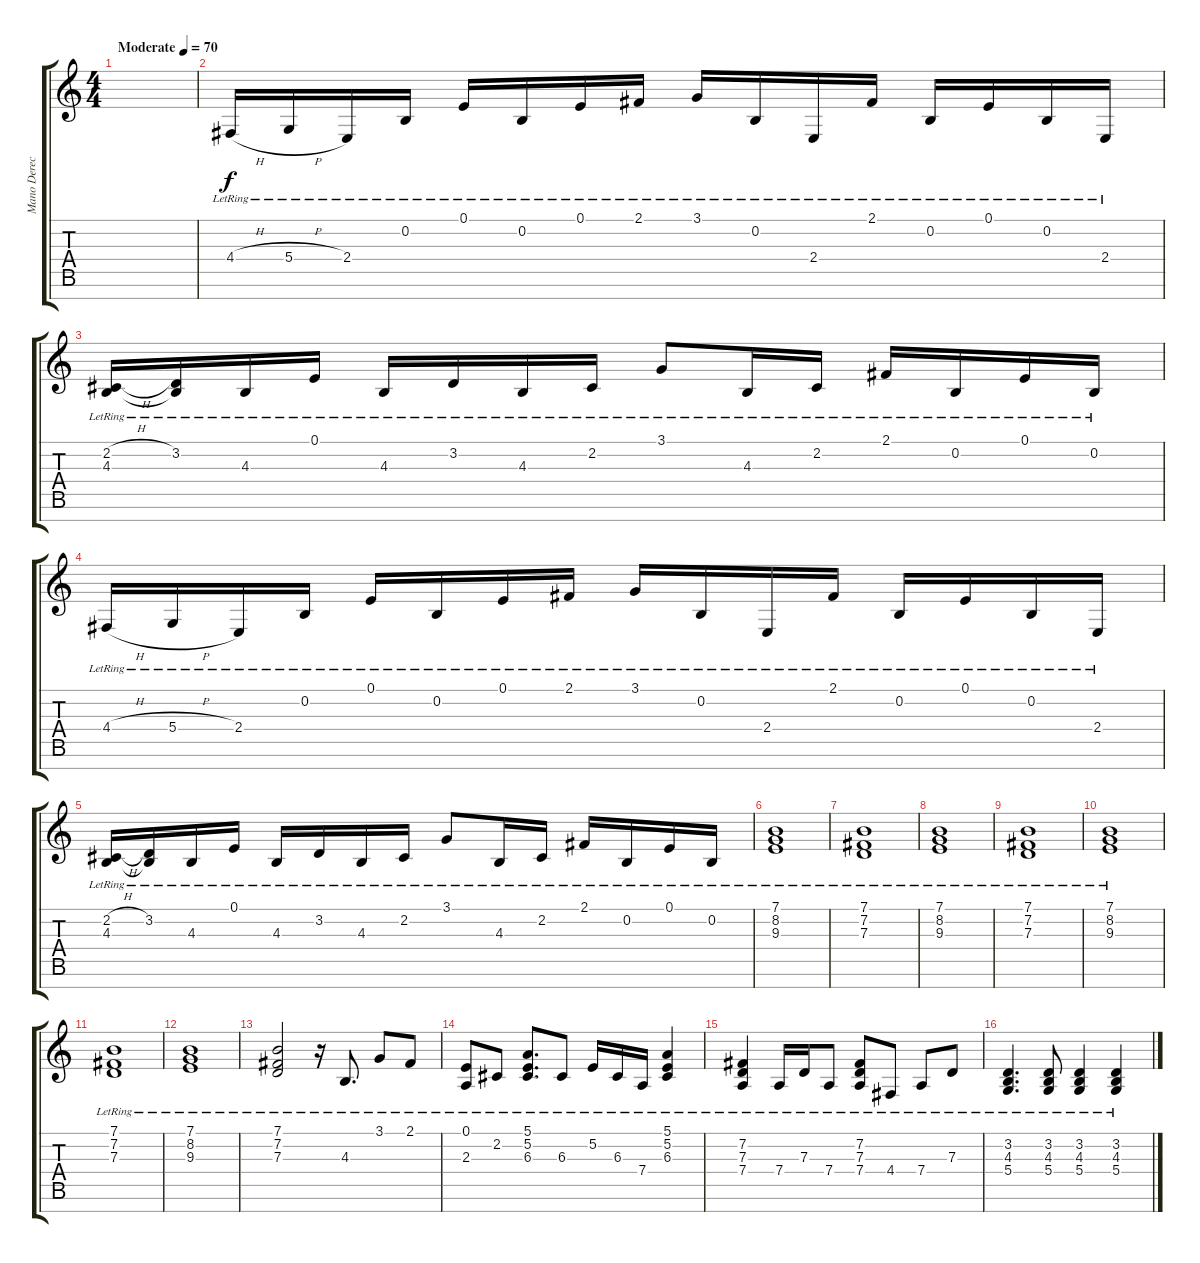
\track ("Mano Derecha" "Mano Derec") {instrument acousticgrandpiano}
\staff {score tabs}
\tuning (E4 B3 G3 D3 A2 E2 B1) {hide}
\ts (4 4)
\tempo (70 "Moderate")
\clef g2
\ks c
|
4.4{h lr}.16 5.4{h lr}.16 2.4{lr}.16 0.2{lr}.16 0.1{lr}.16 0.2{lr}.16 0.1{lr}.16 2.1{lr}.16 3.1{lr}.16 0.2{lr}.16 2.4{lr}.16 2.1{lr}.16 0.2{lr}.16 0.1{lr}.16 0.2{lr}.16 2.4{lr}.16 |
(2.2{h lr} 4.3{lr}).16 (3.2{lr} 4.3{t}).16 4.3{lr}.16 0.1{lr}.16 4.3{lr}.16 3.2{lr}.16 4.3{lr}.16 2.2{lr}.16 3.1{lr}.8 4.3{lr}.16 2.2{lr}.16 2.1{lr}.16 0.2{lr}.16 0.1{lr}.16 0.2{lr}.16 |
4.4{h lr}.16 5.4{h lr}.16 2.4{lr}.16 0.2{lr}.16 0.1{lr}.16 0.2{lr}.16 0.1{lr}.16 2.1{lr}.16 3.1{lr}.16 0.2{lr}.16 2.4{lr}.16 2.1{lr}.16 0.2{lr}.16 0.1{lr}.16 0.2{lr}.16 2.4{lr}.16 |
(2.2{h lr} 4.3{lr}).16 (3.2{lr} 4.3{t}).16 4.3{lr}.16 0.1{lr}.16 4.3{lr}.16 3.2{lr}.16 4.3{lr}.16 2.2{lr}.16 3.1{lr}.8 4.3{lr}.16 2.2{lr}.16 2.1{lr}.16 0.2{lr}.16 0.1{lr}.16 0.2{lr}.16 |
(7.1{lr} 8.2{lr} 9.3{lr}).1 |
(7.1{lr} 7.2{lr} 7.3{lr}).1 |
(7.1{lr} 8.2{lr} 9.3{lr}).1 |
(7.1{lr} 7.2{lr} 7.3{lr}).1 |
(7.1{lr} 8.2{lr} 9.3{lr}).1 |
(7.1{lr} 7.2{lr} 7.3{lr}).1 |
(7.1{lr} 8.2{lr} 9.3{lr}).1 |
(7.1{lr} 7.2{lr} 7.3{lr}).2 r.16 4.3{lr}.8{d} 3.1{lr}.8 2.1{lr}.8 |
(0.1{lr} 2.3{lr}).8 2.2{lr}.8 (5.1{lr} 5.2{lr} 6.3{lr}).8{d} 6.3{lr}.8 5.2{lr}.16 6.3{lr}.16 7.4{lr}.16 (5.1{lr} 5.2{lr} 6.3{lr}).4 |
(7.2{lr} 7.3{lr} 7.4{lr}).4 7.4{lr}.16 7.3{lr}.16 7.4{lr}.8 (7.2{lr} 7.3{lr} 7.4{lr}).8 4.4{lr}.8 7.4{lr}.8 7.3{lr}.8 |
(3.2{lr} 4.3{lr} 5.4{lr}).4{d} (3.2{lr} 4.3{lr} 5.4{lr}).8 (3.2{lr} 4.3{lr} 5.4{lr}).4 (3.2{lr} 4.3{lr} 5.4{lr}).4
